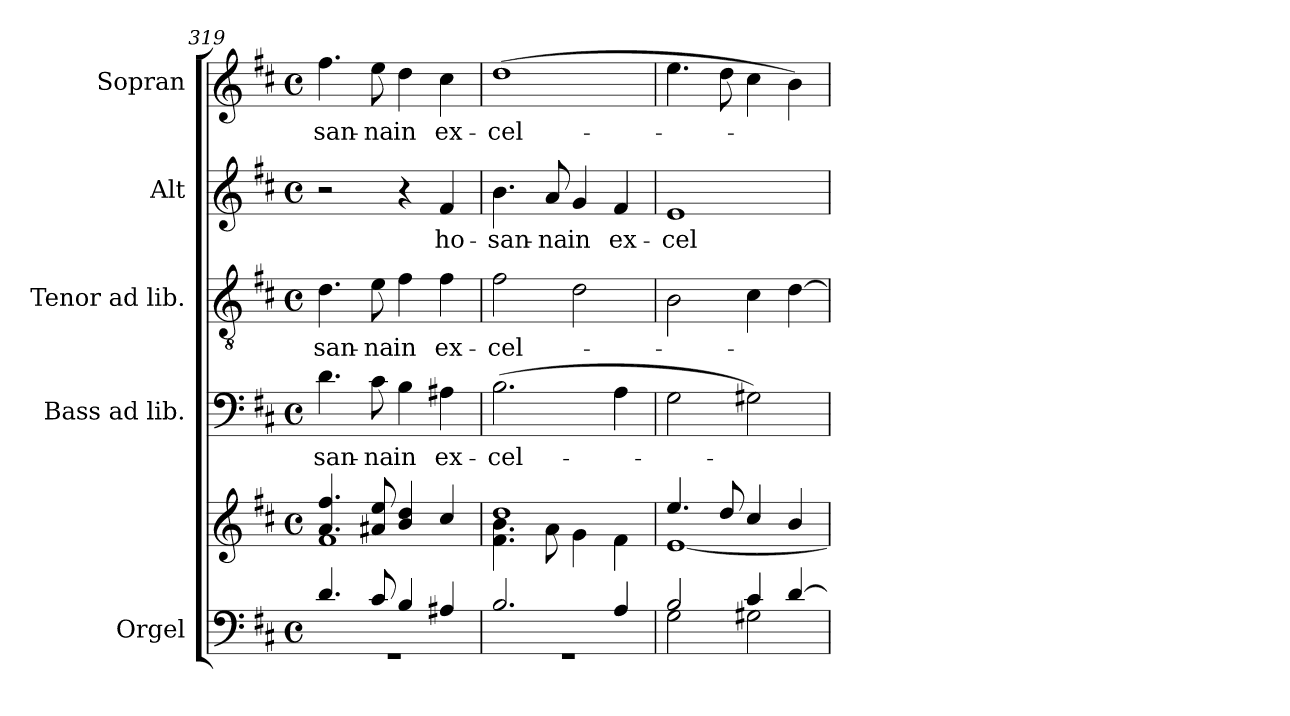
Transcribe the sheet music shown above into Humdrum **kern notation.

**kern	**kern	**kern	**text	**kern	**text	**kern	**text	**kern	**text
*part5	*part5	*part4	*part4	*part3	*part3	*part2	*part2	*part1	*part1
*staff6	*staff5	*staff4	*staff4	*staff3	*staff3	*staff2	*staff2	*staff1	*staff1
*I"Orgel	*	*I"Bass ad lib.	*	*I"Tenor ad lib.	*	*I"Alt	*	*I"Sopran	*
*I'Org.	*	*I'B.	*	*I'T.	*	*I'A.	*	*I'S.	*
*clefF4	*clefG2	*clefF4	*	*clefGv2	*	*clefG2	*	*clefG2	*
*k[f#c#]	*k[f#c#]	*k[f#c#]	*	*k[f#c#]	*	*k[f#c#]	*	*k[f#c#]	*
*D:	*D:	*D:	*	*D:	*	*D:	*	*D:	*
*M4/4	*M4/4	*M4/4	*	*M4/4	*	*M4/4	*	*M4/4	*
*met(c)	*met(c)	*met(c)	*	*met(c)	*	*met(c)	*	*met(c)	*
=319	=319	=319	=319	=319	=319	=319	=319	=319	=319
*^	*^	*	*	*	*	*	*	*	*
!	!	!	!	!	!LO:LY:b	!	!LO:LY:b	!	!	!	!LO:LY:b
4.d/	1rGG	4.a/ 4.ff#/	1f#	4.d\	-san-	4.d\	-san-	2r	.	4.ff#\	-san-
!	!	!	!	!	!LO:LY:b	!	!LO:LY:b	!	!	!	!LO:LY:b
8c#/	.	8a#X/ 8ee/	.	8c#\	-na	8e\	-na	.	.	8ee\	-na
!	!	!	!	!	!LO:LY:b	!	!LO:LY:b	!	!	!	!LO:LY:b
4B/	.	4b/ 4dd/	.	4B\	in	4f#\	in	4r	.	4dd\	in
!	!	!	!	!	!LO:LY:b	!	!LO:LY:b	!	!LO:LY:b	!	!LO:LY:b
4A#X/	.	4cc#/	.	4A#X\	ex-	4f#\	ex-	4f#/	ho-	4cc#\	ex-
=320	=320	=320	=320	=320	=320	=320	=320	=320	=320	=320	=320
!	!	!	!	!	!LO:LY:b	!	!LO:LY:b	!	!LO:LY:b	!	!LO:LY:b
2.B/	1rGG	1dd	4.f#\ 4.b\	(>2.B\	-cel-	2f#\	-cel-	4.b\	-san-	(>1dd	-cel-
!	!	!	!	!	!	!	!	!	!LO:LY:b	!	!
.	.	.	8a\	.	.	.	.	8a/	-na	.	.
!	!	!	!	!	!	!	!	!	!LO:LY:b	!	!
.	.	.	4g\	.	.	2d\	.	4g/	in	.	.
!	!	!	!	!	!	!	!	!	!LO:LY:b	!	!
4A/	.	.	4f#\	4A\	.	.	.	4f#/	ex-	.	.
=321	=321	=321	=321	=321	=321	=321	=321	=321	=321	=321	=321
!	!	!	!	!	!	!	!	!	!LO:LY:b	!	!
2B/	2G\	4.ee/	[<1e	2G\	.	2B\	.	1e	-cel-	4.ee\	.
.	.	8dd/	.	.	.	.	.	.	.	8dd\	.
4c#/	2G#X\	4cc#/	.	2G#X\)	.	4c#\	.	.	.	4cc#\	.
[>4d/	.	4b/	.	.	.	[4d\	.	.	.	4b\)	.
*v	*v	*	*	*	*	*	*	*	*	*	*
*	*v	*v	*	*	*	*	*	*	*	*
=	=	=	=	=	=	=	=	=	=
*-	*-	*-	*-	*-	*-	*-	*-	*-	*-
